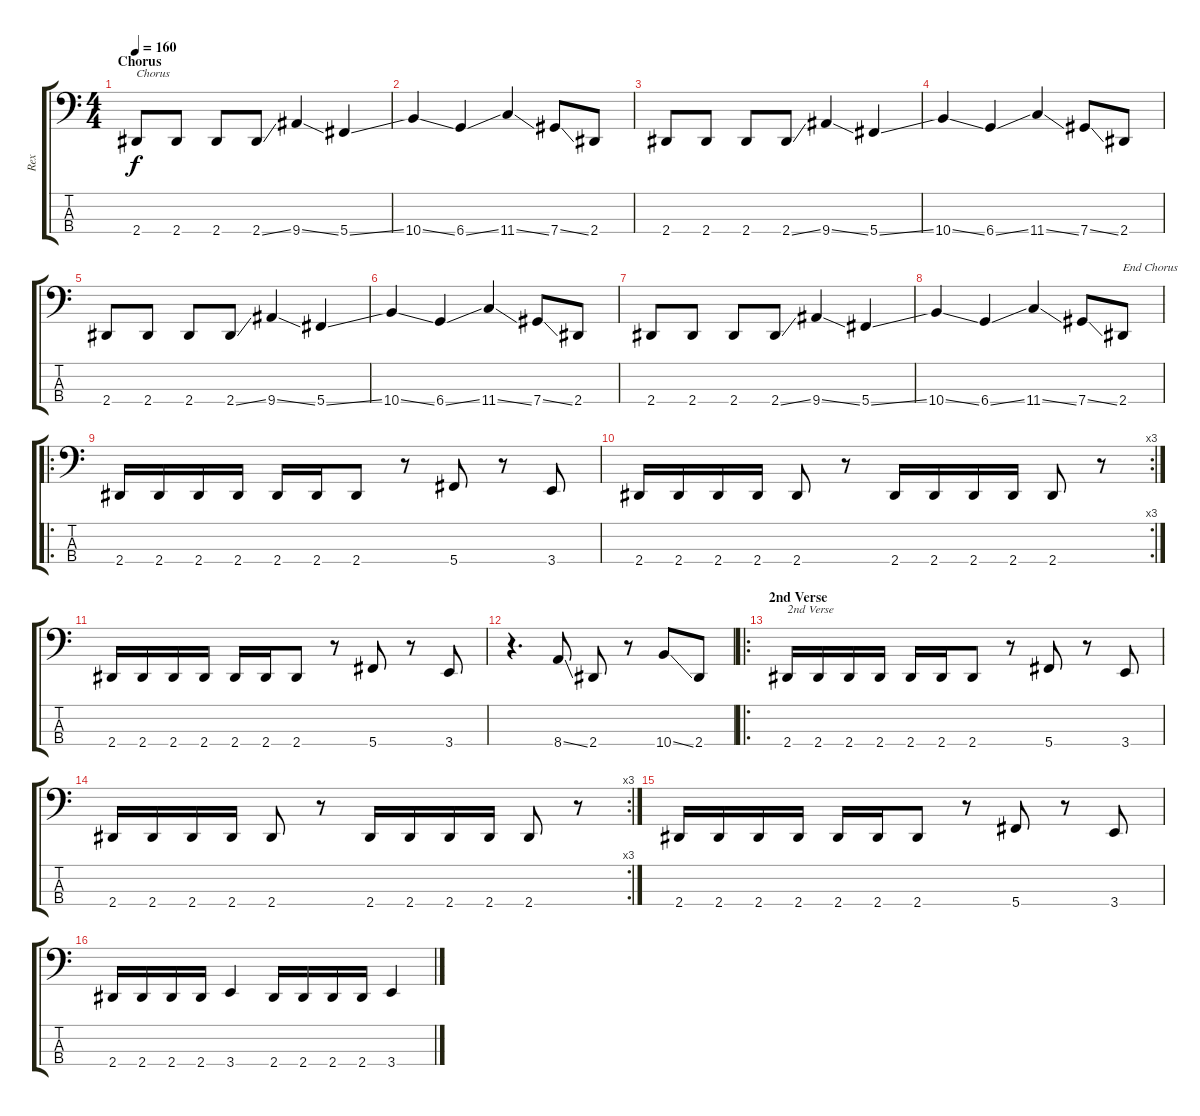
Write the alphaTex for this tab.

\track ("Rex" "Rex") {instrument electricbasspick}
\staff {score tabs}
\tuning (E2 B1 Gb1 Db1) {hide}
\ts (4 4)
\section ("" "Chorus")
\tempo 160
\clef f4
\ks c
2.4.8{txt "Chorus" dy f} 2.4.8 2.4.8 2.4{ss}.8 9.4{ss}.4 5.4{ss}.4 |
10.4{ss}.4 6.4{ss}.4 11.4{ss}.4 7.4{ss}.8 2.4.8 |
2.4.8 2.4.8 2.4.8 2.4{ss}.8 9.4{ss}.4 5.4{ss}.4 |
10.4{ss}.4 6.4{ss}.4 11.4{ss}.4 7.4{ss}.8 2.4.8 |
2.4.8 2.4.8 2.4.8 2.4{ss}.8 9.4{ss}.4 5.4{ss}.4 |
10.4{ss}.4 6.4{ss}.4 11.4{ss}.4 7.4{ss}.8 2.4.8 |
2.4.8 2.4.8 2.4.8 2.4{ss}.8 9.4{ss}.4 5.4{ss}.4 |
10.4{ss}.4 6.4{ss}.4 11.4{ss}.4 7.4{ss}.8 2.4.8{txt "End Chorus"} |
\ro
2.4.16 2.4.16 2.4.16 2.4.16 2.4.16 2.4.16 2.4.8 r.8 5.4.8 r.8 3.4.8 |
\rc 3
2.4.16 2.4.16 2.4.16 2.4.16 2.4.8 r.8 2.4.16 2.4.16 2.4.16 2.4.16 2.4.8 r.8 |
2.4.16 2.4.16 2.4.16 2.4.16 2.4.16 2.4.16 2.4.8 r.8 5.4.8 r.8 3.4.8 |
r.4{d} 8.4{ss}.8 2.4.8 r.8 10.4{ss}.8 2.4.8 |
\ro
\section ("" "2nd Verse")
2.4.16{txt "2nd Verse"} 2.4.16 2.4.16 2.4.16 2.4.16 2.4.16 2.4.8 r.8 5.4.8 r.8 3.4.8 |
\rc 3
2.4.16 2.4.16 2.4.16 2.4.16 2.4.8 r.8 2.4.16 2.4.16 2.4.16 2.4.16 2.4.8 r.8 |
2.4.16 2.4.16 2.4.16 2.4.16 2.4.16 2.4.16 2.4.8 r.8 5.4.8 r.8 3.4.8 |
2.4.16 2.4.16 2.4.16 2.4.16 3.4.4 2.4.16 2.4.16 2.4.16 2.4.16 3.4.4
